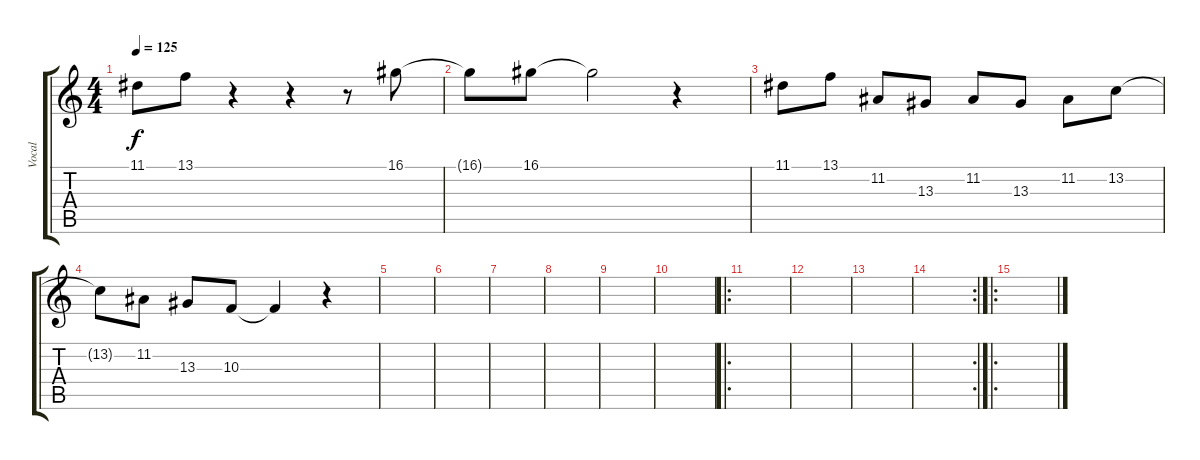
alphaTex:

\track ("Vocal" "Vocal") {instrument lead6voice}
\staff {score tabs}
\tuning (E4 B3 G3 D3 A2 E2) {hide}
\ts (4 4)
\tempo 125
\clef g2
\ks c
11.1.8{dy f} 13.1.8 r.4 r.4 r.8 16.1.8 |
16.1{t}.8 16.1.8 16.1{t}.2 r.4 |
11.1.8 13.1.8 11.2.8 13.3.8 11.2.8 13.3.8 11.2.8 13.2.8 |
13.2{t}.8 11.2.8 13.3.8 10.3.8 10.3{t}.4 r.4 |
|
|
|
|
|
|
\ro
|
|
|
\rc 2
|
\ro
